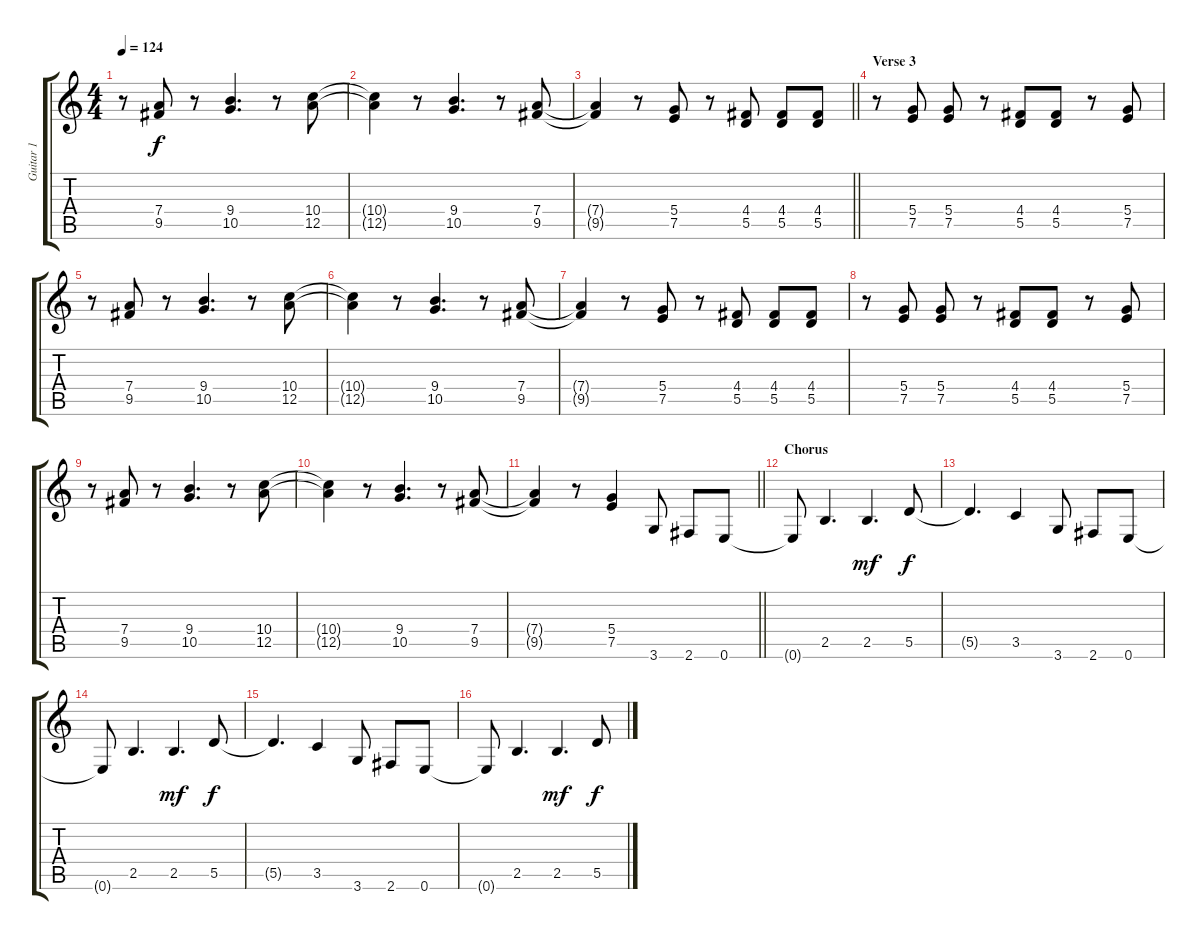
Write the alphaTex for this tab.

\track ("Guitar 1" "Guitar 1") {instrument overdrivenguitar}
\staff {score tabs}
\tuning (E4 B3 G3 D3 A2 E2) {hide}
\ts (4 4)
\tempo 124
\clef g2
\ks c
r.8{dy f} (7.4 9.5).8 r.8 (9.4 10.5).4{d} r.8 (10.4 12.5).8 |
(10.4{t} 12.5{t}).4 r.8 (9.4 10.5).4{d} r.8 (7.4 9.5).8 |
\barLineRight lightlight
(7.4{t} 9.5{t}).4 r.8 (5.4 7.5).8 r.8 (4.4 5.5).8 (4.4 5.5).8 (4.4 5.5).8 |
\section ("" "Verse 3")
r.8 (5.4 7.5).8 (5.4 7.5).8 r.8 (4.4 5.5).8 (4.4 5.5).8 r.8 (5.4 7.5).8 |
r.8 (7.4 9.5).8 r.8 (9.4 10.5).4{d} r.8 (10.4 12.5).8 |
(10.4{t} 12.5{t}).4 r.8 (9.4 10.5).4{d} r.8 (7.4 9.5).8 |
(7.4{t} 9.5{t}).4 r.8 (5.4 7.5).8 r.8 (4.4 5.5).8 (4.4 5.5).8 (4.4 5.5).8 |
r.8 (5.4 7.5).8 (5.4 7.5).8 r.8 (4.4 5.5).8 (4.4 5.5).8 r.8 (5.4 7.5).8 |
r.8 (7.4 9.5).8 r.8 (9.4 10.5).4{d} r.8 (10.4 12.5).8 |
(10.4{t} 12.5{t}).4 r.8 (9.4 10.5).4{d} r.8 (7.4 9.5).8 |
\barLineRight lightlight
(7.4{t} 9.5{t}).4 r.8 (5.4 7.5).4 3.6.8 2.6.8 0.6.8{volume 14} |
\section ("" "Chorus")
0.6{t}.8 2.5.4{d} 2.5.4{d dy mf} 5.5.8{dy f} |
5.5{t}.4{d} 3.5.4 3.6.8 2.6.8 0.6.8 |
0.6{t}.8 2.5.4{d} 2.5.4{d dy mf} 5.5.8{dy f} |
5.5{t}.4{d} 3.5.4 3.6.8 2.6.8 0.6.8 |
0.6{t}.8 2.5.4{d} 2.5.4{d dy mf} 5.5.8{dy f}
